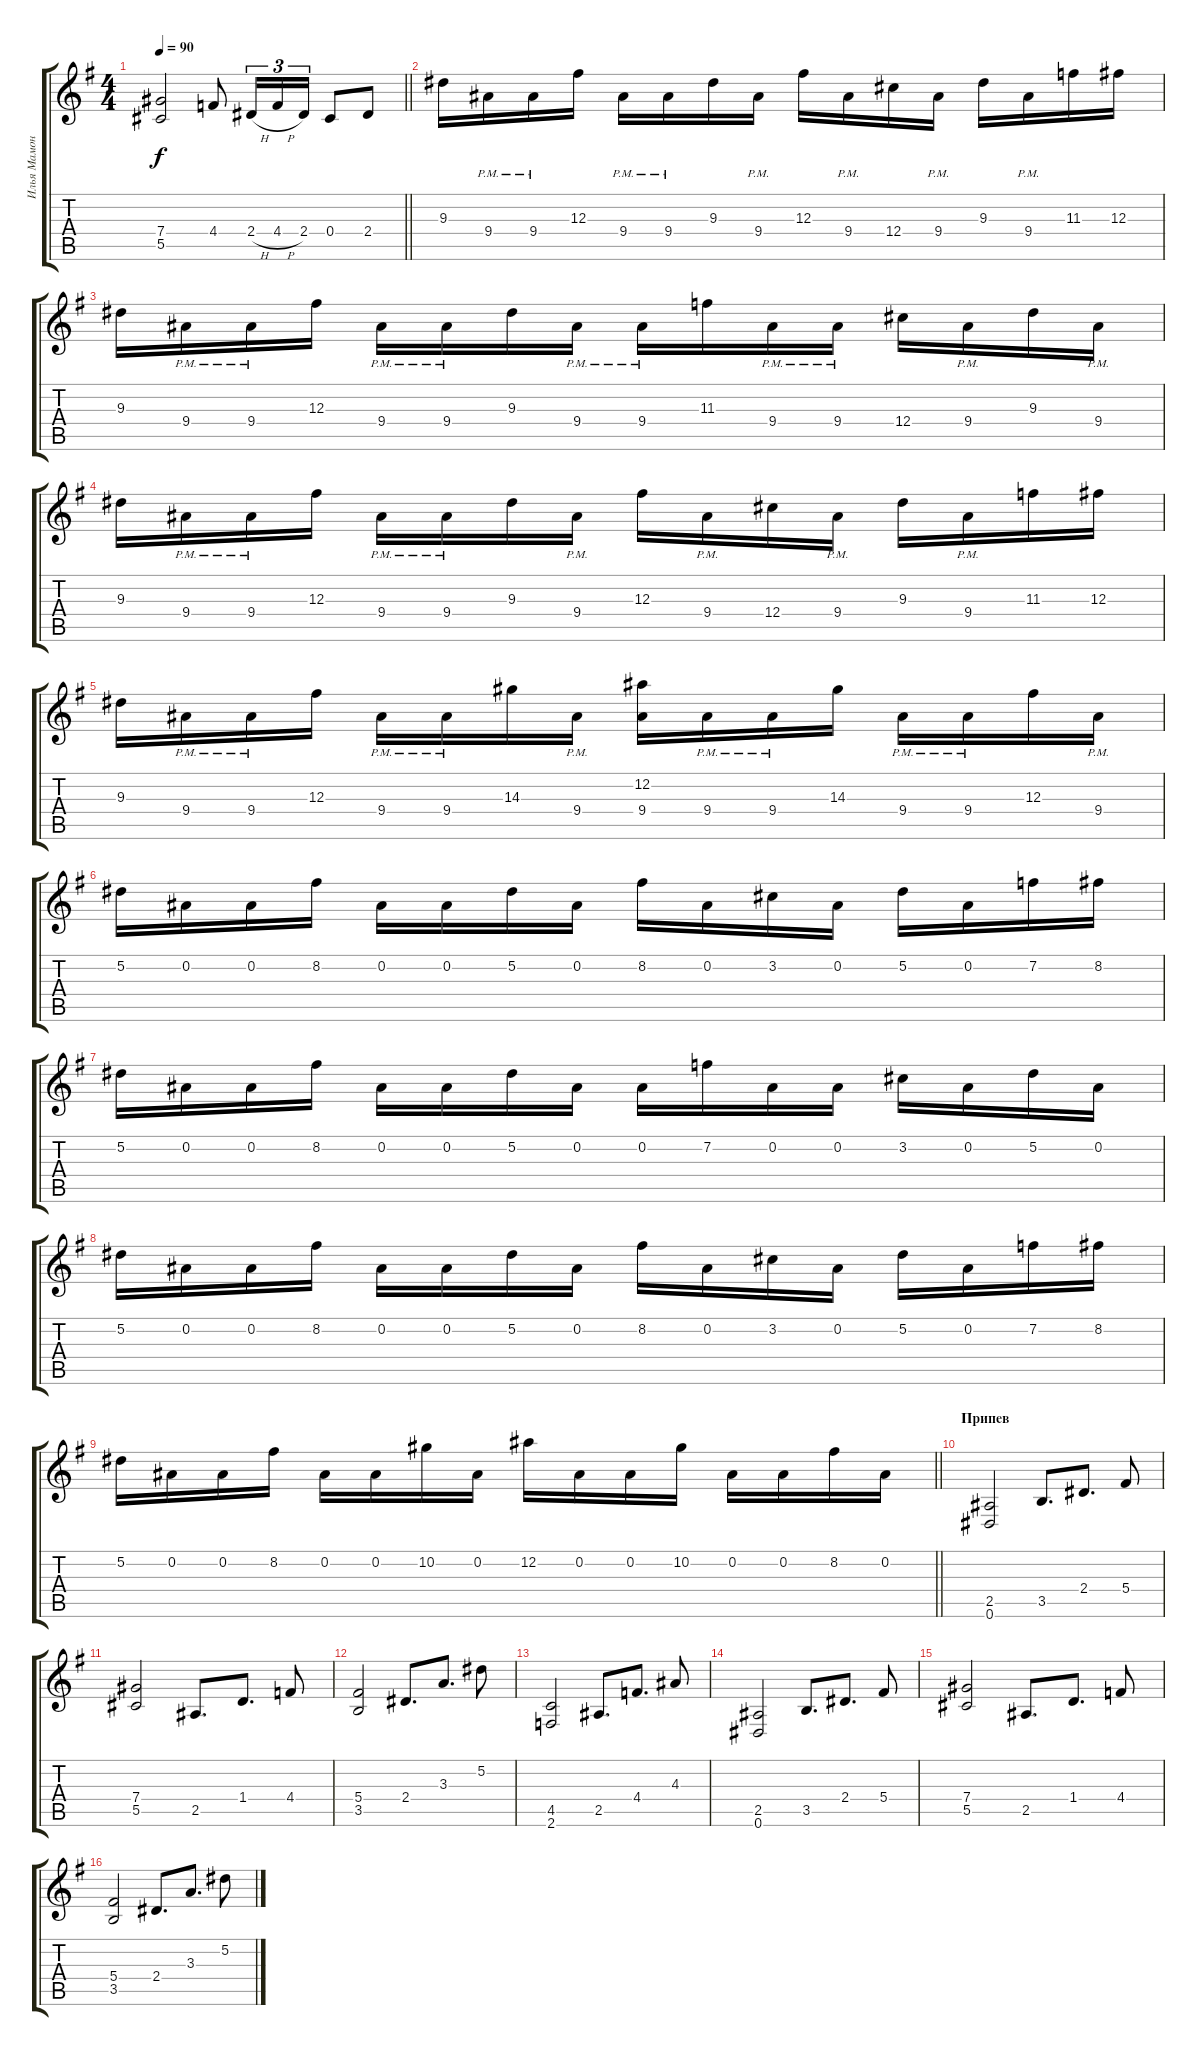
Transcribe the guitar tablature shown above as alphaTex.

\track ("Илья Мамонтов" "Илья Мамон") {instrument distortionguitar}
\staff {score tabs}
\tuning (Eb4 Bb3 Gb3 Db3 Ab2 Eb2) {hide}
\ts (4 4)
\tempo 90
\clef g2
\barLineRight lightlight
\ks eminor
(7.4 5.5).2{dy f} 4.4.8 2.4{h}.16{tu (3 2)} 4.4{h}.16{tu (3 2)} 2.4.16{tu (3 2)} 0.4.8 2.4.8 |
9.3.16 9.4{pm}.16 9.4{pm}.16 12.3.16 9.4{pm}.16 9.4{pm}.16 9.3.16 9.4{pm}.16 12.3.16 9.4{pm}.16 12.4.16 9.4{pm}.16 9.3.16 9.4{pm}.16 11.3.16 12.3.16 |
9.3.16 9.4{pm}.16 9.4{pm}.16 12.3.16 9.4{pm}.16 9.4{pm}.16 9.3.16 9.4{pm}.16 9.4{pm}.16 11.3.16 9.4{pm}.16 9.4{pm}.16 12.4.16 9.4{pm}.16 9.3.16 9.4{pm}.16 |
9.3.16 9.4{pm}.16 9.4{pm}.16 12.3.16 9.4{pm}.16 9.4{pm}.16 9.3.16 9.4{pm}.16 12.3.16 9.4{pm}.16 12.4.16 9.4{pm}.16 9.3.16 9.4{pm}.16 11.3.16 12.3.16 |
9.3.16 9.4{pm}.16 9.4{pm}.16 12.3.16 9.4{pm}.16 9.4{pm}.16 14.3.16 9.4{pm}.16 (12.2 9.4).16 9.4{pm}.16 9.4{pm}.16 14.3.16 9.4{pm}.16 9.4{pm}.16 12.3.16 9.4{pm}.16 |
5.2.16 0.2.16 0.2.16 8.2.16 0.2.16 0.2.16 5.2.16 0.2.16 8.2.16 0.2.16 3.2.16 0.2.16 5.2.16 0.2.16 7.2.16 8.2.16 |
5.2.16 0.2.16 0.2.16 8.2.16 0.2.16 0.2.16 5.2.16 0.2.16 0.2.16 7.2.16 0.2.16 0.2.16 3.2.16 0.2.16 5.2.16 0.2.16 |
5.2.16 0.2.16 0.2.16 8.2.16 0.2.16 0.2.16 5.2.16 0.2.16 8.2.16 0.2.16 3.2.16 0.2.16 5.2.16 0.2.16 7.2.16 8.2.16 |
\barLineRight lightlight
5.2.16 0.2.16 0.2.16 8.2.16 0.2.16 0.2.16 10.2.16 0.2.16 12.2.16 0.2.16 0.2.16 10.2.16 0.2.16 0.2.16 8.2.16 0.2.16 |
\section ("" "Припев")
(2.5 0.6).2 3.5.8{d} 2.4.8{d} 5.4.8 |
(7.4 5.5).2 2.5.8{d} 1.4.8{d} 4.4.8 |
(5.4 3.5).2 2.4.8{d} 3.3.8{d} 5.2.8 |
(4.5 2.6).2 2.5.8{d} 4.4.8{d} 4.3.8 |
(2.5 0.6).2 3.5.8{d} 2.4.8{d} 5.4.8 |
(7.4 5.5).2 2.5.8{d} 1.4.8{d} 4.4.8 |
(5.4 3.5).2 2.4.8{d} 3.3.8{d} 5.2.8
